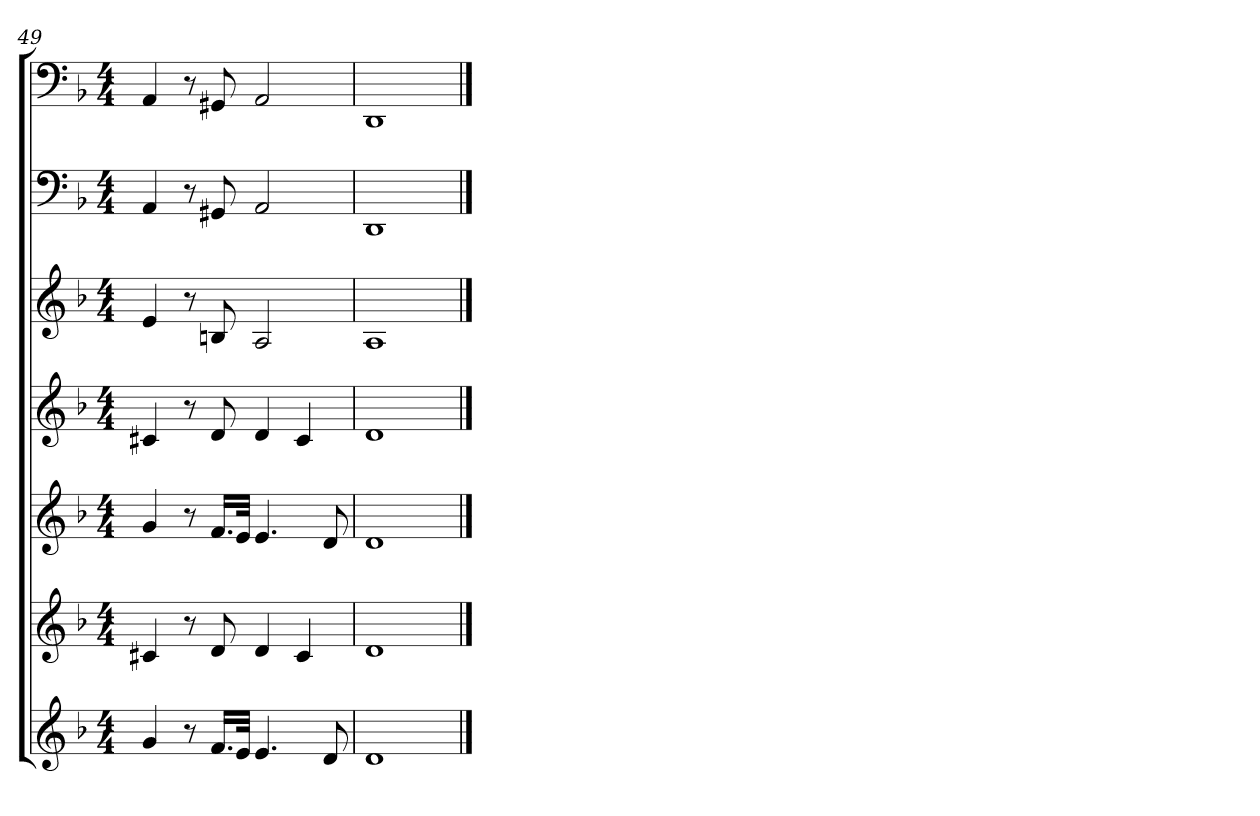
**kern	**kern	**kern	**kern	**kern	**kern	**kern
*part7	*part6	*part5	*part4	*part3	*part2	*part1
*staff7	*staff6	*staff5	*staff4	*staff3	*staff2	*staff1
*k[b-]	*k[b-]	*k[b-]	*k[b-]	*k[b-]	*k[b-]	*k[b-]
*d:	*d:	*d:	*d:	*d:	*d:	*d:
*M4/4	*M4/4	*M4/4	*M4/4	*M4/4	*M4/4	*M4/4
=49	=49	=49	=49	=49	=49	=49
4g	4c#X	4g	4c#X	4e	4AA	4AA
8r	8r	8r	8r	8r	8r	8r
16.fLL	8d	16.fLL	8d	8Bn	8GG#X	8GG#X
32eJJk	.	32eJJk	.	.	.	.
4.e	4d	4.e	4d	2A	2AA	2AA
.	4c#	.	4c#	.	.	.
8d	.	8d	.	.	.	.
=50	=50	=50	=50	=50	=50	=50
1d	1d	1d	1d	1A	1DD	1DD
==	==	==	==	==	==	==
*-	*-	*-	*-	*-	*-	*-
